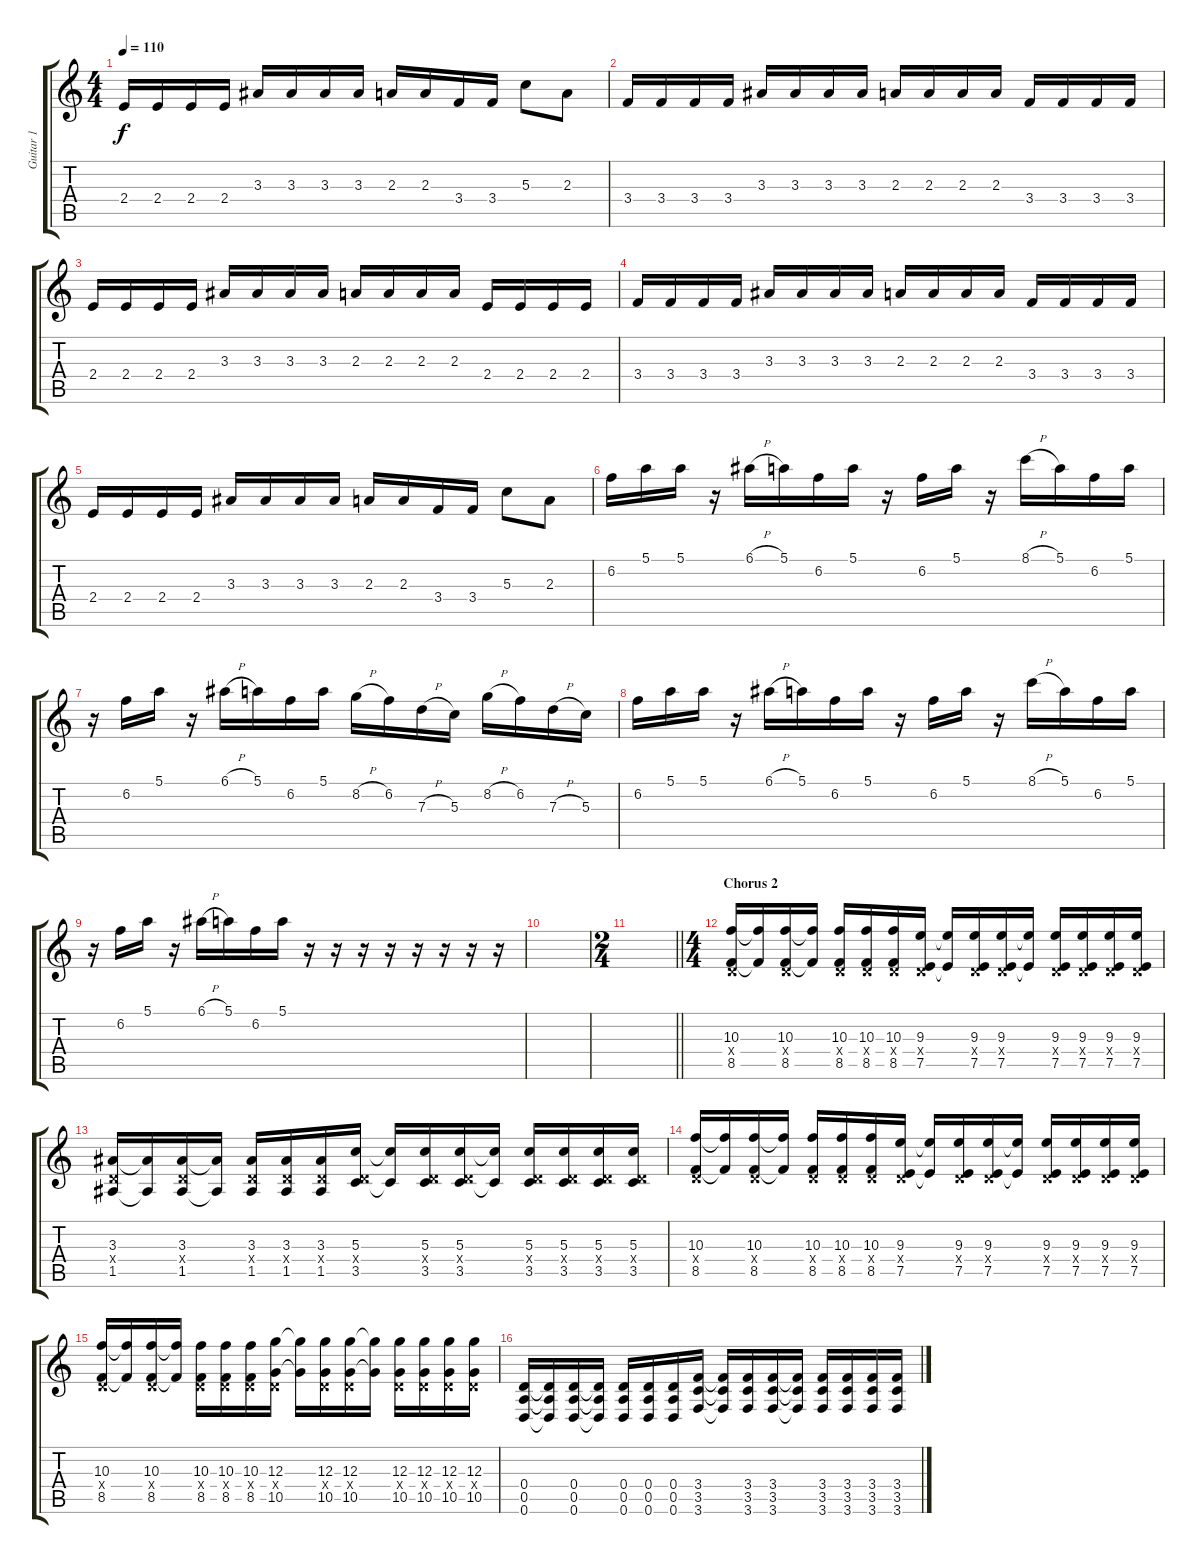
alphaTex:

\track ("Guitar 1" "Guitar 1") {instrument distortionguitar}
\staff {score tabs}
\tuning (E4 B3 G3 D3 A2 D2) {hide}
\ts (4 4)
\tempo 110
\clef g2
\ks c
2.4.16{dy f} 2.4.16 2.4.16 2.4.16 3.3.16 3.3.16 3.3.16 3.3.16 2.3.16 2.3.16 3.4.16 3.4.16 5.3.8 2.3.8 |
3.4.16 3.4.16 3.4.16 3.4.16 3.3.16 3.3.16 3.3.16 3.3.16 2.3.16 2.3.16 2.3.16 2.3.16 3.4.16 3.4.16 3.4.16 3.4.16 |
2.4.16 2.4.16 2.4.16 2.4.16 3.3.16 3.3.16 3.3.16 3.3.16 2.3.16 2.3.16 2.3.16 2.3.16 2.4.16 2.4.16 2.4.16 2.4.16 |
3.4.16 3.4.16 3.4.16 3.4.16 3.3.16 3.3.16 3.3.16 3.3.16 2.3.16 2.3.16 2.3.16 2.3.16 3.4.16 3.4.16 3.4.16 3.4.16 |
2.4.16 2.4.16 2.4.16 2.4.16 3.3.16 3.3.16 3.3.16 3.3.16 2.3.16 2.3.16 3.4.16 3.4.16 5.3.8 2.3.8 |
6.2.16{volume 12 balance 16} 5.1.16 5.1.16 r.16 6.1{h}.16 5.1.16 6.2.16 5.1.16 r.16 6.2.16 5.1.16 r.16 8.1{h}.16 5.1.16 6.2.16 5.1.16 |
r.16 6.2.16 5.1.16 r.16 6.1{h}.16 5.1.16 6.2.16 5.1.16 8.2{h}.16 6.2.16 7.3{h}.16 5.3.16 8.2{h}.16 6.2.16 7.3{h}.16 5.3.16 |
6.2.16 5.1.16 5.1.16 r.16 6.1{h}.16 5.1.16 6.2.16 5.1.16 r.16 6.2.16 5.1.16 r.16 8.1{h}.16 5.1.16 6.2.16 5.1.16 |
r.16 6.2.16 5.1.16 r.16 6.1{h}.16 5.1.16 6.2.16 5.1.16 r.16 r.16 r.16 r.16 r.16 r.16 r.16 r.16 |
|
\ts (2 4)
\barLineRight lightlight
|
\ts (4 4)
\section ("" "Chorus 2")
(10.3 0.4{x} 8.5).16{volume 14 balance 12} (10.3{t} 8.5{t}).16 (10.3 0.4{x} 8.5).16 (10.3{t} 8.5{t}).16 (10.3 0.4{x} 8.5).16 (10.3 0.4{x} 8.5).16 (10.3 0.4{x} 8.5).16 (9.3 0.4{x} 7.5).16 (9.3{t} 7.5{t}).16 (9.3 0.4{x} 7.5).16 (9.3 0.4{x} 7.5).16 (9.3{t} 7.5{t}).16 (9.3 0.4{x} 7.5).16 (9.3 0.4{x} 7.5).16 (9.3 0.4{x} 7.5).16 (9.3 0.4{x} 7.5).16 |
(3.3 0.4{x} 1.5).16 (3.3{t} 1.5{t}).16 (3.3 0.4{x} 1.5).16 (3.3{t} 1.5{t}).16 (3.3 0.4{x} 1.5).16 (3.3 0.4{x} 1.5).16 (3.3 0.4{x} 1.5).16 (5.3 0.4{x} 3.5).16 (5.3{t} 3.5{t}).16 (5.3 0.4{x} 3.5).16 (5.3 0.4{x} 3.5).16 (5.3{t} 3.5{t}).16 (5.3 0.4{x} 3.5).16 (5.3 0.4{x} 3.5).16 (5.3 0.4{x} 3.5).16 (5.3 0.4{x} 3.5).16 |
(10.3 0.4{x} 8.5).16 (10.3{t} 8.5{t}).16 (10.3 0.4{x} 8.5).16 (10.3{t} 8.5{t}).16 (10.3 0.4{x} 8.5).16 (10.3 0.4{x} 8.5).16 (10.3 0.4{x} 8.5).16 (9.3 0.4{x} 7.5).16 (9.3{t} 7.5{t}).16 (9.3 0.4{x} 7.5).16 (9.3 0.4{x} 7.5).16 (9.3{t} 7.5{t}).16 (9.3 0.4{x} 7.5).16 (9.3 0.4{x} 7.5).16 (9.3 0.4{x} 7.5).16 (9.3 0.4{x} 7.5).16 |
(10.3 0.4{x} 8.5).16 (10.3{t} 8.5{t}).16 (10.3 0.4{x} 8.5).16 (10.3{t} 8.5{t}).16 (10.3 0.4{x} 8.5).16 (10.3 0.4{x} 8.5).16 (10.3 0.4{x} 8.5).16 (12.3 0.4{x} 10.5).16 (12.3{t} 10.5{t}).16 (12.3 0.4{x} 10.5).16 (12.3 0.4{x} 10.5).16 (12.3{t} 10.5{t}).16 (12.3 0.4{x} 10.5).16 (12.3 0.4{x} 10.5).16 (12.3 0.4{x} 10.5).16 (12.3 0.4{x} 10.5).16 |
(0.4 0.5 0.6).16 (0.4{t} 0.5{t} 0.6{t}).16 (0.4 0.5 0.6).16 (0.4{t} 0.5{t} 0.6{t}).16 (0.4 0.5 0.6).16 (0.4 0.5 0.6).16 (0.4 0.5 0.6).16 (3.4 3.5 3.6).16 (3.4{t} 3.5{t} 3.6{t}).16 (3.4 3.5 3.6).16 (3.4 3.5 3.6).16 (3.4{t} 3.5{t} 3.6{t}).16 (3.4 3.5 3.6).16 (3.4 3.5 3.6).16 (3.4 3.5 3.6).16 (3.4 3.5 3.6).16
